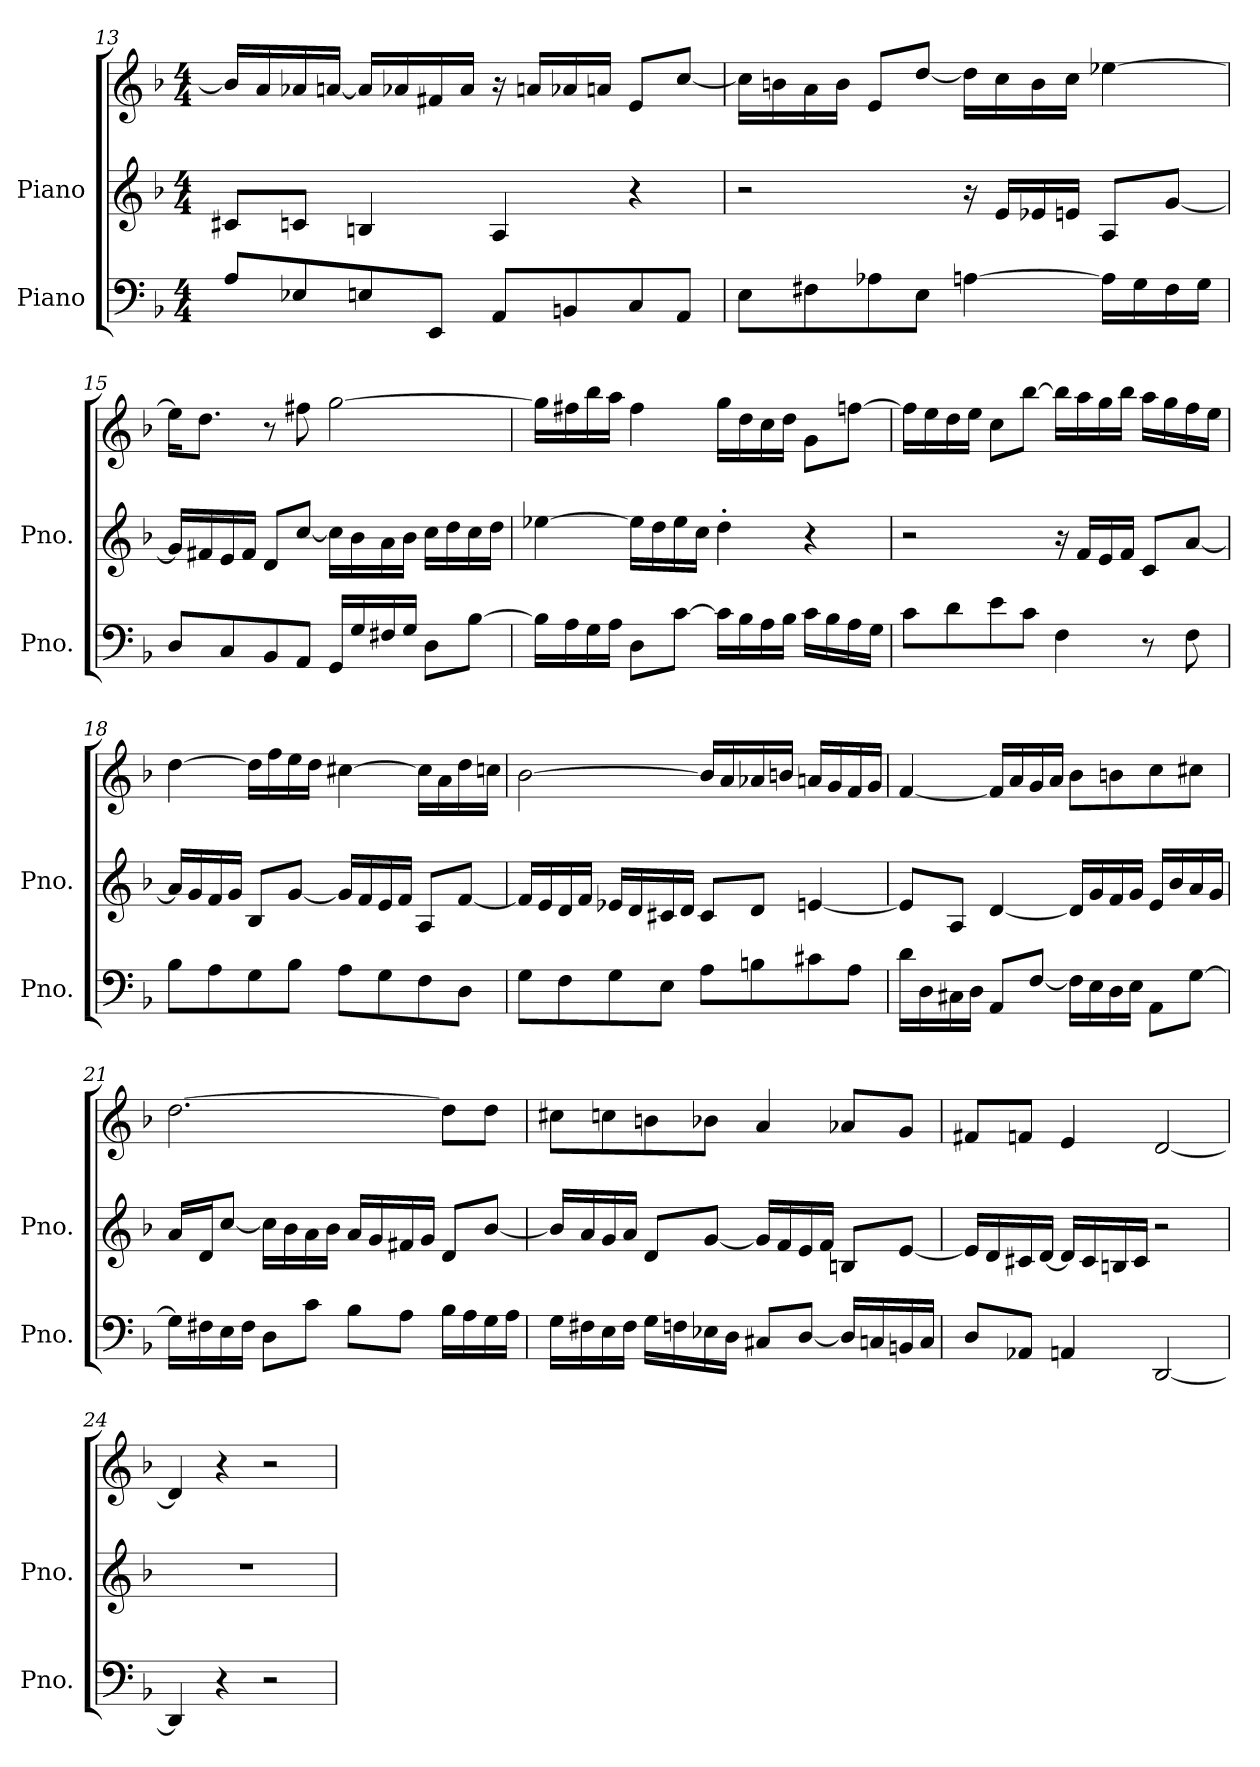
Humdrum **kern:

**kern	**kern	**kern
*part2	*part1	*part1
*staff3	*staff2	*staff1
*I"Piano	*I"Piano	*
*I'Pno.	*I'Pno.	*
!!LO:LB:g=z
*clefF4	*clefG2	*clefG2
*k[b-]	*k[b-]	*k[b-]
*M4/4	*M4/4	*M4/4
=13	=13	=13
8A/L	8c#X/L	16b/LL]
.	.	16a/
8E-X/	8cn/J	16a-X/
.	.	[16an/JJ
8En/	4Bn/	16a/LL]
.	.	16a-X/
8EE/J	.	16f#X/
.	.	16a-/JJ
8AA/L	4A/	16r
.	.	16an/LL
8BBn/	.	16a-X/
.	.	16an/JJ
8C/	4r	8e/L
8AA/J	.	[8cc/J
=14	=14	=14
8E\L	2r	16cc\LL]
.	.	16bn\
8F#X\	.	16a\
.	.	16b\JJ
8A-X\	.	8e/L
8E\J	.	[8dd/J
[4An\	16r	16dd\LL]
.	16e/LL	16cc\
.	16e-X/	16b\
.	16en/JJ	16cc\JJ
16A\LL]	8A/L	[4ee-X\
16G\	.	.
16F#\	[8g/J	.
16G\JJ	.	.
!!LO:LB:g=z
=15	=15	=15
8D/L	16g/LL]	16ee-\KL]
.	16f#X/	8.dd\J
8C/	16e/	.
.	16f#/JJ	.
8BB-/	8d/L	8r
8AA/J	[8cc/J	8ff#X\
16GG/LL	16cc\LL]	[2gg\
16G/	16b-\	.
16F#X/	16a\	.
16G/JJ	16b-\JJ	.
8D\L	16cc\LL	.
.	16dd\	.
[8B-\J	16cc\	.
.	16dd\JJ	.
=16	=16	=16
16B-\LL]	[4ee-X\	16gg\LL]
16A\	.	16ff#X\
16G\	.	16bb-\
16A\JJ	.	16aa\JJ
8D\L	16ee-\LL]	4ff#\
.	16dd\	.
[8c\J	16ee-\	.
.	16cc\JJ	.
16c\LL]	4dd'\	16gg\LL
16B-\	.	16dd\
16A\	.	16cc\
16B-\JJ	.	16dd\JJ
16c\LL	4r	8g\L
16B-\	.	.
16A\	.	[8ffn\J
16G\JJ	.	.
!!LO:PB:g=z
=17	=17	=17
8c\L	2r	16ff\LL]
.	.	16ee\
8d\	.	16dd\
.	.	16ee\JJ
8e\	.	8cc\L
8c\J	.	[8bb-\J
4F\	16r	16bb-\LL]
.	16f/LL	16aa\
.	16e/	16gg\
.	16f/JJ	16bb-\JJ
8r	8c/L	16aa\LL
.	.	16gg\
8F\	[8a/J	16ff\
.	.	16ee\JJ
=18	=18	=18
8B-\L	16a/LL]	[4dd\
.	16g/	.
8A\	16f/	.
.	16g/JJ	.
8G\	8B-/L	16dd\LL]
.	.	16ff\
8B-\J	[8g/J	16ee\
.	.	16dd\JJ
8A\L	16g/LL]	[4cc#X\
.	16f/	.
8G\	16e/	.
.	16f/JJ	.
8F\	8A/L	16cc#\LL]
.	.	16a\
8D\J	[8f/J	16dd\
.	.	16ccn\JJ
!!LO:LB:g=z
=19	=19	=19
8G\L	16f/LL]	[2b-\
.	16e/	.
8F\	16d/	.
.	16f/JJ	.
8G\	16e-X/LL	.
.	16d/	.
8E\J	16c#X/	.
.	16d/JJ	.
8A\L	8c#/L	16b-/LL]
.	.	16a/
8Bn\	8d/J	16a-X/
.	.	16bn/JJ
8c#X\	[4en/	16an/LL
.	.	16g/
8A\J	.	16f/
.	.	16g/JJ
=20	=20	=20
16d\LL	8e/L]	[4f/
16D\	.	.
16C#X\	8A/J	.
16D\JJ	.	.
8AA/L	[4d/	16f/LL]
.	.	16a/
[8F/J	.	16g/
.	.	16a/JJ
16F\LL]	16d/LL]	8b-\L
16E\	16g/	.
16D\	16f/	8bn\
16E\JJ	16g/JJ	.
8AA\L	16e/LL	8cc\
.	16b-/	.
[8G\J	16a/	8cc#X\J
.	16g/JJ	.
!!LO:LB:g=z
=21	=21	=21
16G\LL]	16a/LL	[2.dd\
16F#X\	16d/J	.
16E\	[8cc/J	.
16F#\JJ	.	.
8D\L	16cc\LL]	.
.	16b-\	.
8c\J	16a\	.
.	16b-\JJ	.
8B-\L	16a/LL	.
.	16g/	.
8A\J	16f#X/	.
.	16g/JJ	.
16B-\LL	8d/L	8dd\L]
16A\	.	.
16G\	[8b-/J	8dd\J
16A\JJ	.	.
=22	=22	=22
16G\LL	16b-/LL]	8cc#X\L
16F#X\	16a/	.
16E\	16g/	8ccn\
16F#\JJ	16a/JJ	.
16G\LL	8d/L	8bn\
16Fn\	.	.
16E-X\	[8g/J	8b-X\J
16D\JJ	.	.
8C#X/L	16g/LL]	4a/
.	16f/	.
[8D/J	16e/	.
.	16f/JJ	.
16D/LL]	8Bn/L	8a-X/L
16Cn/	.	.
16BBn/	[8e/J	8g/J
16C/JJ	.	.
!!LO:LB:g=z
=23	=23	=23
8D/L	16e/LL]	8f#X/L
.	16d/	.
8AA-X/J	16c#X/	8fn/J
.	[16d/JJ	.
4AAn/	16d/LL]	4e/
.	16c#/	.
.	16Bn/	.
.	16c#/JJ	.
[2DD/	2r	[2d/
=24	=24	=24
*	*	*MM88
4DD/]	1r	4d/]
4r	.	4r
2r	.	2r
=	=	=
*-	*-	*-
